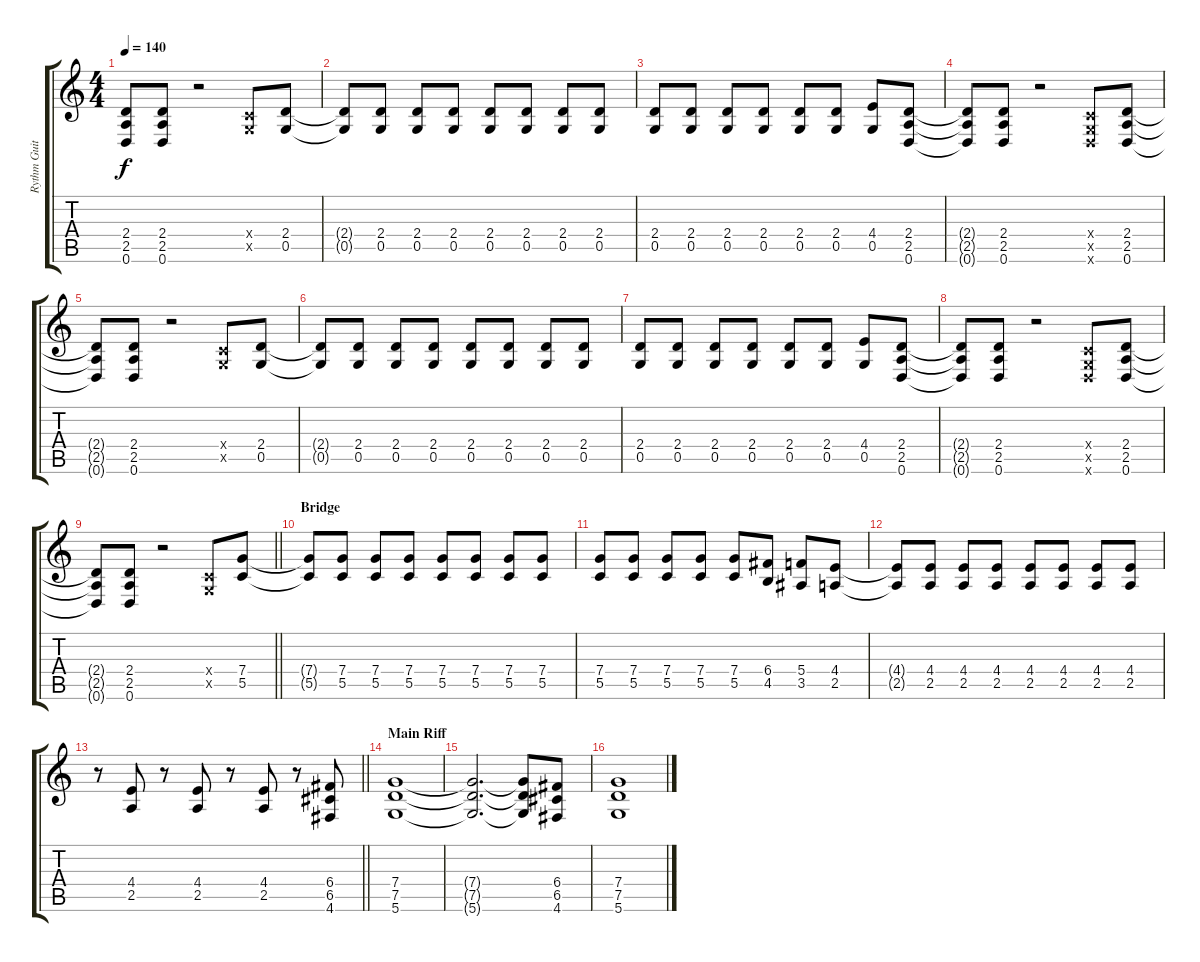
\track ("Rythm Guitar" "Rythm Guit") {instrument overdrivenguitar}
\staff {score tabs}
\tuning (D4 A3 F3 C3 G2 D2) {hide}
\ts (4 4)
\tempo 140
\clef g2
\ks c
(2.4{t} 2.5{t} 0.6{t}).8{dy f} (2.4 2.5 0.6).8 r.2 (0.4{x} 0.5{x}).8 (2.4 0.5).8 |
(2.4{t} 0.5{t}).8 (2.4 0.5).8 (2.4 0.5).8 (2.4 0.5).8 (2.4 0.5).8 (2.4 0.5).8 (2.4 0.5).8 (2.4 0.5).8 |
(2.4 0.5).8 (2.4 0.5).8 (2.4 0.5).8 (2.4 0.5).8 (2.4 0.5).8 (2.4 0.5).8 (4.4 0.5).8 (2.4 2.5 0.6).8 |
(2.4{t} 2.5{t} 0.6{t}).8 (2.4 2.5 0.6).8 r.2 (0.4{x} 0.5{x} 0.6{x}).8 (2.4 2.5 0.6).8 |
(2.4{t} 2.5{t} 0.6{t}).8 (2.4 2.5 0.6).8 r.2 (0.4{x} 0.5{x}).8 (2.4 0.5).8 |
(2.4{t} 0.5{t}).8 (2.4 0.5).8 (2.4 0.5).8 (2.4 0.5).8 (2.4 0.5).8 (2.4 0.5).8 (2.4 0.5).8 (2.4 0.5).8 |
(2.4 0.5).8 (2.4 0.5).8 (2.4 0.5).8 (2.4 0.5).8 (2.4 0.5).8 (2.4 0.5).8 (4.4 0.5).8 (2.4 2.5 0.6).8 |
(2.4{t} 2.5{t} 0.6{t}).8 (2.4 2.5 0.6).8 r.2 (0.4{x} 0.5{x} 0.6{x}).8 (2.4 2.5 0.6).8 |
\barLineRight lightlight
(2.4{t} 2.5{t} 0.6{t}).8 (2.4 2.5 0.6).8 r.2 (0.4{x} 0.5{x}).8 (7.4 5.5).8 |
\section ("" "Bridge")
(7.4{t} 5.5{t}).8 (7.4 5.5).8 (7.4 5.5).8 (7.4 5.5).8 (7.4 5.5).8 (7.4 5.5).8 (7.4 5.5).8 (7.4 5.5).8 |
(7.4 5.5).8 (7.4 5.5).8 (7.4 5.5).8 (7.4 5.5).8 (7.4 5.5).8 (6.4 4.5).8 (5.4 3.5).8 (4.4 2.5).8 |
(4.4{t} 2.5{t}).8 (4.4 2.5).8 (4.4 2.5).8 (4.4 2.5).8 (4.4 2.5).8 (4.4 2.5).8 (4.4 2.5).8 (4.4 2.5).8 |
\barLineRight lightlight
r.8 (4.4 2.5).8 r.8 (4.4 2.5).8 r.8 (4.4 2.5).8 r.8 (6.4 6.5 4.6).8 |
\section ("" "Main Riff")
(7.4 7.5 5.6).1 |
(7.4{t} 7.5{t} 5.6{t}).2{d} (7.4{t} 7.5{t} 5.6{t}).8 (6.4 6.5 4.6).8 |
(7.4 7.5 5.6).1
